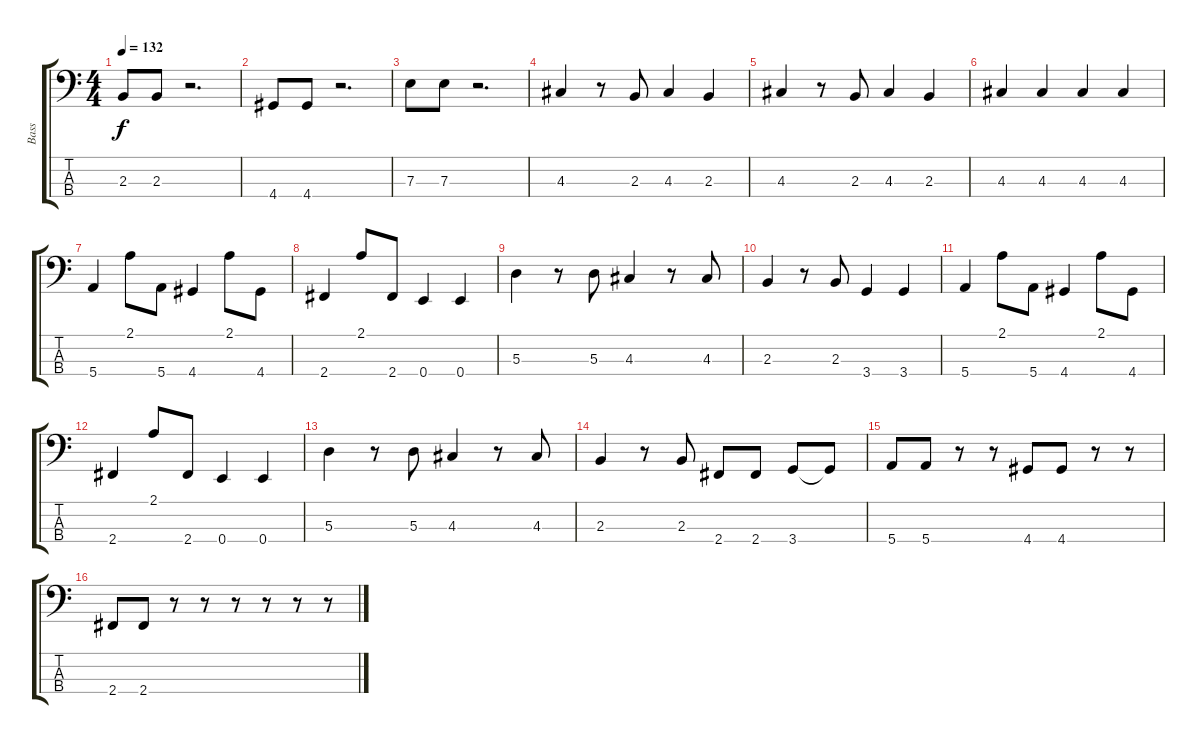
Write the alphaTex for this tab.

\track ("Bass" "Bass") {instrument electricbassfinger}
\staff {score tabs}
\tuning (G2 D2 A1 E1) {hide}
\ts (4 4)
\tempo 132
\clef f4
\ks c
2.3.8{dy f} 2.3.8 r.2{d} |
4.4.8 4.4.8 r.2{d} |
7.3.8 7.3.8 r.2{d} |
4.3.4 r.8 2.3.8 4.3.4 2.3.4 |
4.3.4 r.8 2.3.8 4.3.4 2.3.4 |
4.3.4 4.3.4 4.3.4 4.3.4 |
5.4.4 2.1.8 5.4.8 4.4.4 2.1.8 4.4.8 |
2.4.4 2.1.8 2.4.8 0.4.4 0.4.4 |
5.3.4 r.8 5.3.8 4.3.4 r.8 4.3.8 |
2.3.4 r.8 2.3.8 3.4.4 3.4.4 |
5.4.4 2.1.8 5.4.8 4.4.4 2.1.8 4.4.8 |
2.4.4 2.1.8 2.4.8 0.4.4 0.4.4 |
5.3.4 r.8 5.3.8 4.3.4 r.8 4.3.8 |
2.3.4 r.8 2.3.8 2.4.8 2.4.8 3.4.8 3.4{t}.8 |
5.4.8 5.4.8 r.8 r.8 4.4.8 4.4.8 r.8 r.8 |
2.4.8 2.4.8 r.8 r.8 r.8 r.8 r.8 r.8
